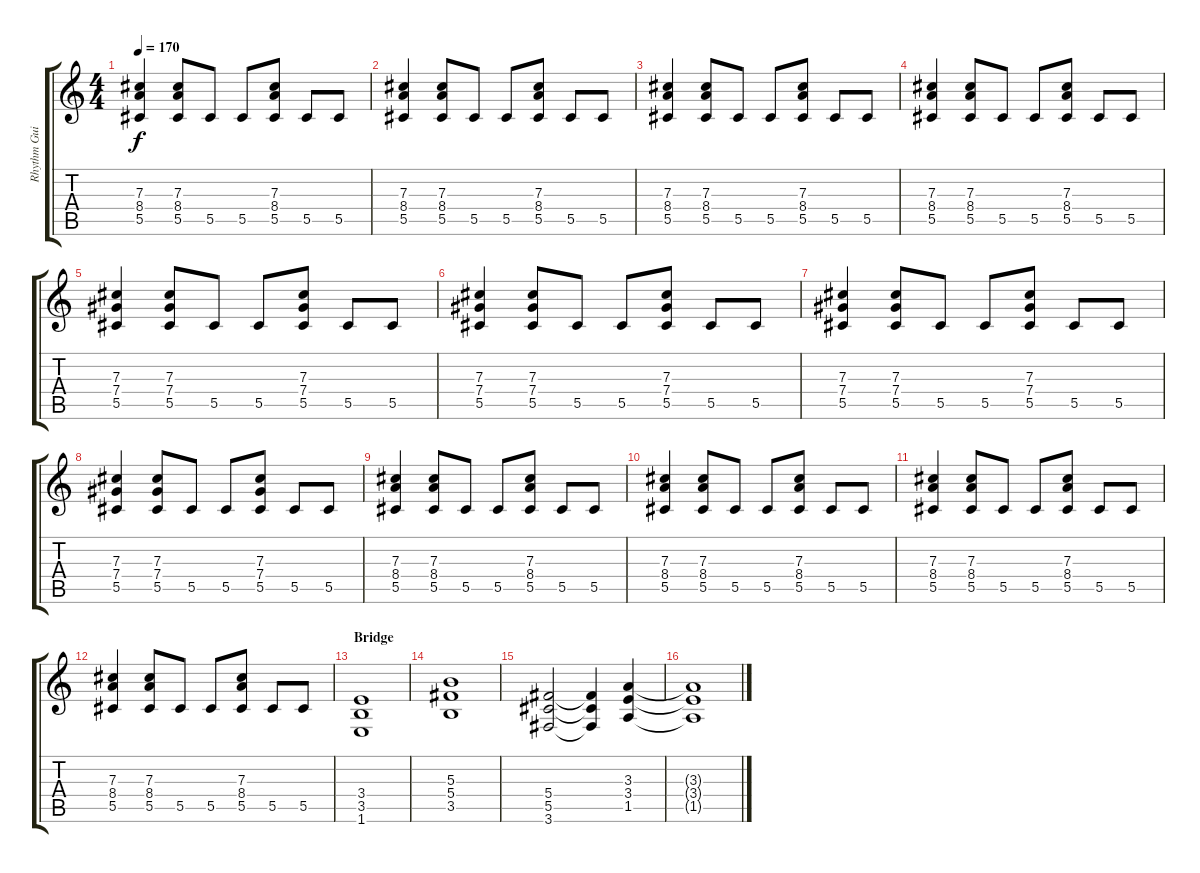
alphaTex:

\track ("Rhythm Guitar" "Rhythm Gui") {instrument distortionguitar}
\staff {score tabs}
\tuning (Eb4 Bb3 Gb3 Db3 Ab2 Eb2) {hide}
\ts (4 4)
\tempo 170
\clef g2
\ks c
(7.3 8.4 5.5).4{dy f} (7.3 8.4 5.5).8 5.5.8 5.5.8 (7.3 8.4 5.5).8 5.5.8 5.5.8 |
(7.3 8.4 5.5).4 (7.3 8.4 5.5).8 5.5.8 5.5.8 (7.3 8.4 5.5).8 5.5.8 5.5.8 |
(7.3 8.4 5.5).4 (7.3 8.4 5.5).8 5.5.8 5.5.8 (7.3 8.4 5.5).8 5.5.8 5.5.8 |
(7.3 8.4 5.5).4 (7.3 8.4 5.5).8 5.5.8 5.5.8 (7.3 8.4 5.5).8 5.5.8 5.5.8 |
(7.3 7.4 5.5).4 (7.3 7.4 5.5).8 5.5.8 5.5.8 (7.3 7.4 5.5).8 5.5.8 5.5.8 |
(7.3 7.4 5.5).4 (7.3 7.4 5.5).8 5.5.8 5.5.8 (7.3 7.4 5.5).8 5.5.8 5.5.8 |
(7.3 7.4 5.5).4 (7.3 7.4 5.5).8 5.5.8 5.5.8 (7.3 7.4 5.5).8 5.5.8 5.5.8 |
(7.3 7.4 5.5).4 (7.3 7.4 5.5).8 5.5.8 5.5.8 (7.3 7.4 5.5).8 5.5.8 5.5.8 |
(7.3 8.4 5.5).4 (7.3 8.4 5.5).8 5.5.8 5.5.8 (7.3 8.4 5.5).8 5.5.8 5.5.8 |
(7.3 8.4 5.5).4 (7.3 8.4 5.5).8 5.5.8 5.5.8 (7.3 8.4 5.5).8 5.5.8 5.5.8 |
(7.3 8.4 5.5).4 (7.3 8.4 5.5).8 5.5.8 5.5.8 (7.3 8.4 5.5).8 5.5.8 5.5.8 |
(7.3 8.4 5.5).4 (7.3 8.4 5.5).8 5.5.8 5.5.8 (7.3 8.4 5.5).8 5.5.8 5.5.8 |
\section ("" "Bridge")
(3.4 3.5 1.6).1 |
(5.3 5.4 3.5).1 |
(5.4 5.5 3.6).2 (5.4{t} 5.5{t} 3.6{t}).4 (3.3 3.4 1.5).4 |
(3.3{t} 3.4{t} 1.5{t}).1
